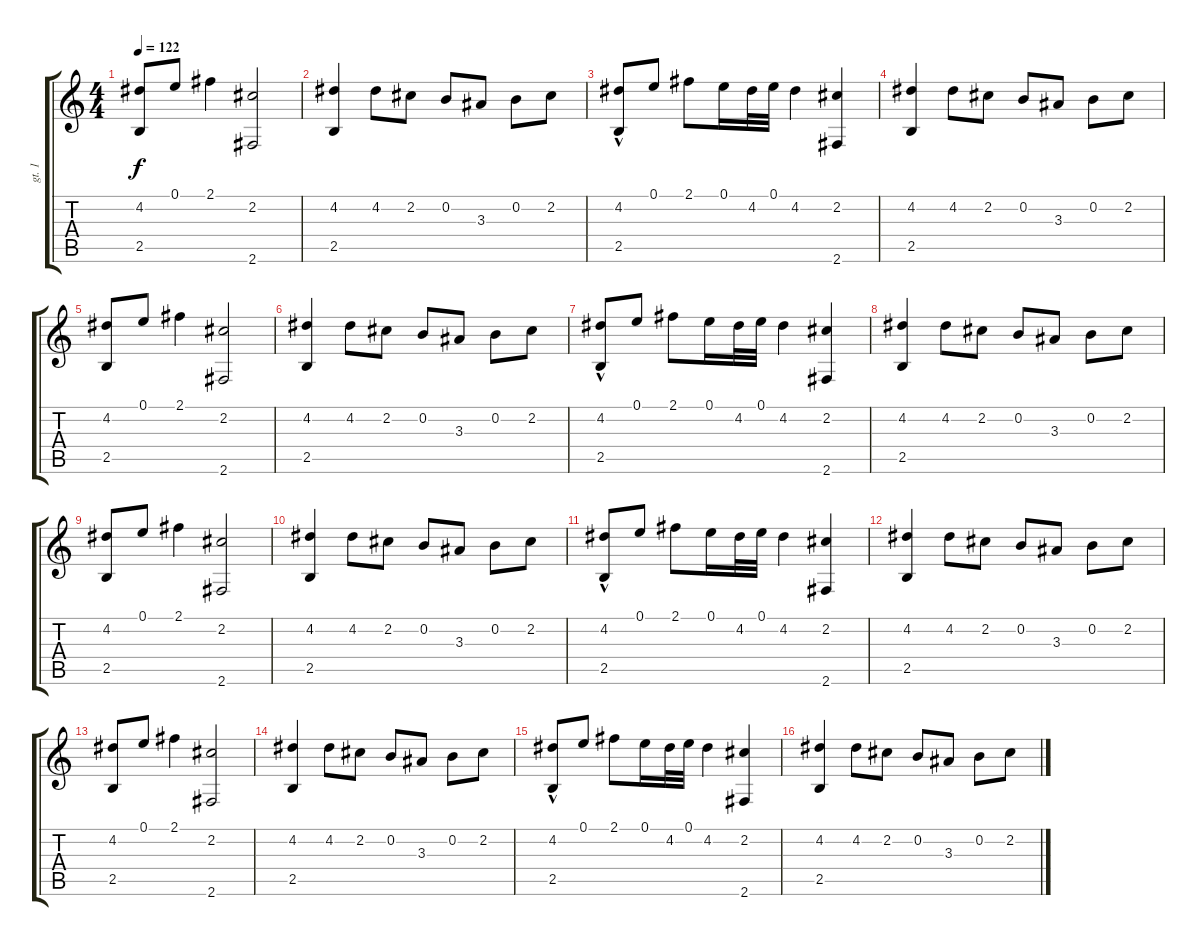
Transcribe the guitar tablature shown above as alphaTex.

\track ("gt. 1" "gt. 1") {instrument acousticguitarsteel}
\staff {score tabs}
\tuning (E4 B3 G3 D3 A2 E2) {hide}
\ts (4 4)
\tempo 122
\clef g2
\ks c
(4.2 2.5).8{dy f} 0.1.8 2.1.4 (2.2 2.6).2 |
(4.2 2.5).4 4.2.8 2.2.8 0.2.8 3.3.8 0.2.8 2.2.8 |
(4.2 2.5{hac}).8 0.1.8 2.1.8 0.1.16 4.2.32 0.1.32 4.2.4 (2.2 2.6).4 |
(4.2 2.5).4 4.2.8 2.2.8 0.2.8 3.3.8 0.2.8 2.2.8 |
(4.2 2.5).8 0.1.8 2.1.4 (2.2 2.6).2 |
(4.2 2.5).4 4.2.8 2.2.8 0.2.8 3.3.8 0.2.8 2.2.8 |
(4.2 2.5{hac}).8 0.1.8 2.1.8 0.1.16 4.2.32 0.1.32 4.2.4 (2.2 2.6).4 |
(4.2 2.5).4 4.2.8 2.2.8 0.2.8 3.3.8 0.2.8 2.2.8 |
(4.2 2.5).8 0.1.8 2.1.4 (2.2 2.6).2 |
(4.2 2.5).4 4.2.8 2.2.8 0.2.8 3.3.8 0.2.8 2.2.8 |
(4.2 2.5{hac}).8 0.1.8 2.1.8 0.1.16 4.2.32 0.1.32 4.2.4 (2.2 2.6).4 |
(4.2 2.5).4 4.2.8 2.2.8 0.2.8 3.3.8 0.2.8 2.2.8 |
(4.2 2.5).8 0.1.8 2.1.4 (2.2 2.6).2 |
(4.2 2.5).4 4.2.8 2.2.8 0.2.8 3.3.8 0.2.8 2.2.8 |
(4.2 2.5{hac}).8 0.1.8 2.1.8 0.1.16 4.2.32 0.1.32 4.2.4 (2.2 2.6).4 |
(4.2 2.5).4 4.2.8 2.2.8 0.2.8 3.3.8 0.2.8 2.2.8
